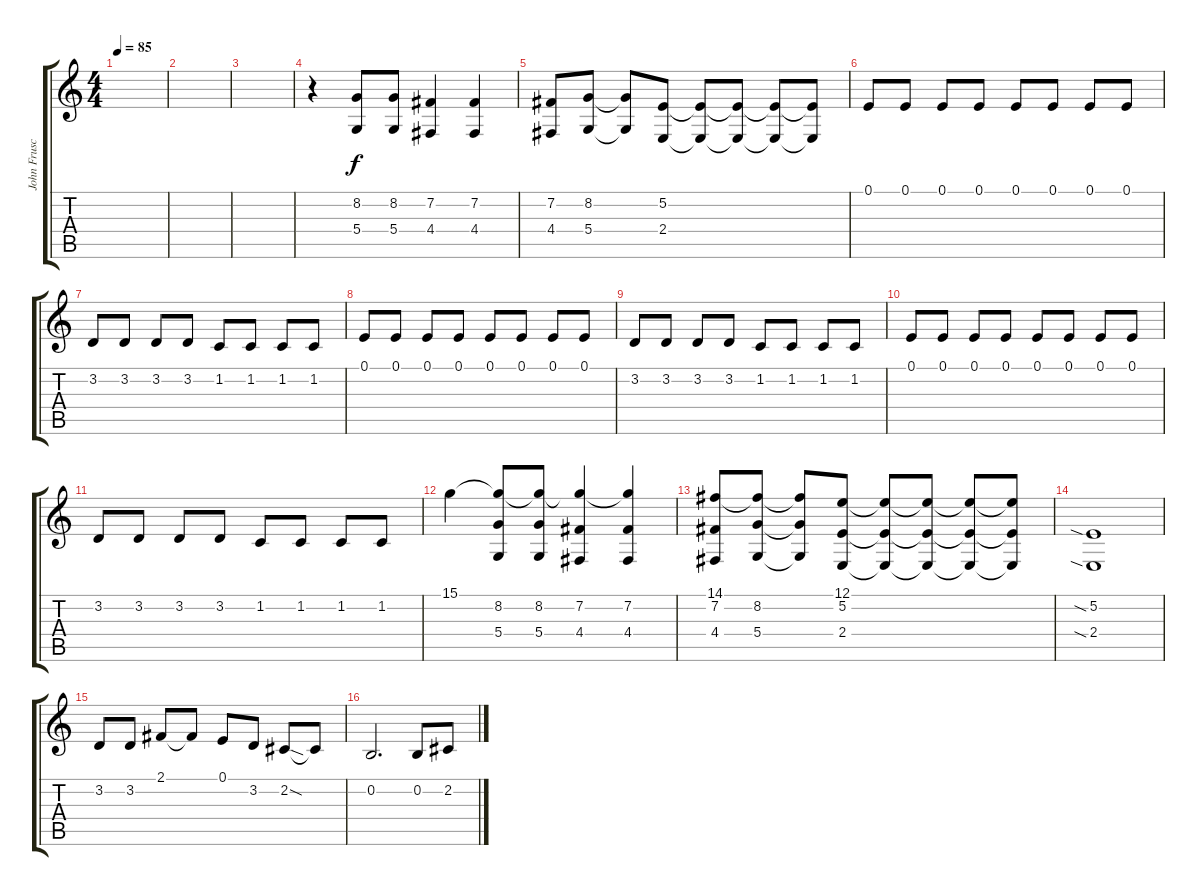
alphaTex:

\track ("John Frusciante - Rythem Vocal" "John Frusc") {instrument synthstrings2}
\staff {score tabs}
\tuning (E4 B3 G3 D3 A2 E2) {hide}
\ts (4 4)
\tempo 85
\clef g2
\ks c
|
|
|
r.4 (8.2 5.4).8 (8.2 5.4).8 (7.2 4.4).4 (7.2 4.4).4 |
(7.2 4.4).8 (8.2 5.4).8 (8.2{t} 5.4{t}).8 (5.2 2.4).8 (5.2{t} 2.4{t}).8 (5.2{t} 2.4{t}).8 (5.2{t} 2.4{t}).8 (5.2{t} 2.4{t}).8 |
0.1.8 0.1.8 0.1.8 0.1.8 0.1.8 0.1.8 0.1.8 0.1.8 |
3.2.8 3.2.8 3.2.8 3.2.8 1.2.8 1.2.8 1.2.8 1.2.8 |
0.1.8 0.1.8 0.1.8 0.1.8 0.1.8 0.1.8 0.1.8 0.1.8 |
3.2.8 3.2.8 3.2.8 3.2.8 1.2.8 1.2.8 1.2.8 1.2.8 |
0.1.8 0.1.8 0.1.8 0.1.8 0.1.8 0.1.8 0.1.8 0.1.8 |
3.2.8 3.2.8 3.2.8 3.2.8 1.2.8 1.2.8 1.2.8 1.2.8 |
15.1.4 (15.1{t} 8.2 5.4).8 (15.1{t} 8.2 5.4).8 (15.1{t} 7.2 4.4).4 (15.1{t} 7.2 4.4).4 |
(14.1 7.2 4.4).8 (14.1{t} 8.2 5.4).8 (14.1{t} 8.2{t} 5.4{t}).8 (12.1 5.2 2.4).8 (12.1{t} 5.2{t} 2.4{t}).8 (12.1{t} 5.2{t} 2.4{t}).8 (12.1{t} 5.2{t} 2.4{t}).8 (12.1{t} 5.2{t} 2.4{t}).8 |
(5.2{sia} 2.4{sia}).1 |
3.2.8 3.2.8 2.1.8 2.1{t}.8 0.1.8 3.2.8 2.2{sod}.8 2.2{t}.8 |
0.2.2{d} 0.2.8 2.2.8
